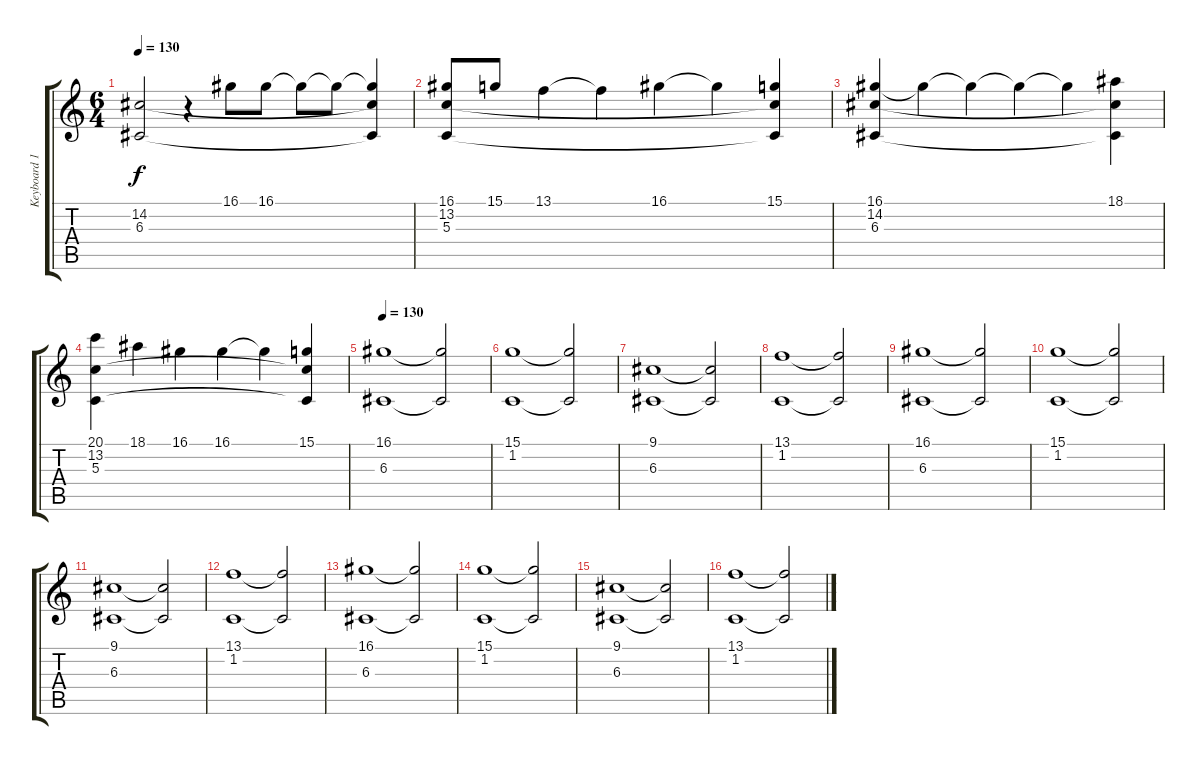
\track ("Keyboard 1 - Mustis" "Keyboard 1") {instrument stringensemble1}
\staff {score tabs}
\tuning (E4 B3 G3 D3 A2 E2) {hide}
\ts (6 4)
\tempo 130
\clef g2
\ks c
(14.2 6.3).2{dy f} r.4 16.1.8 16.1.8 16.1{t}.8 16.1{t}.8 (16.1{t} 14.2{t} 6.3{t}).4 |
(16.1 13.2 5.3).8 15.1.8 13.1.4 13.1{t}.4 16.1.4 16.1{t}.4 (15.1 13.2{t} 5.3{t}).4 |
(16.1 14.2 6.3).4 16.1{t}.4 16.1{t}.4 16.1{t}.4 16.1{t}.4 (18.1 14.2{t} 6.3{t}).4 |
(20.1 13.2 5.3).4 18.1.4 16.1.4 16.1.4 16.1{t}.4 (15.1 13.2{t} 5.3{t}).4 |
\tempo 130
(16.1 6.3).1 (16.1{t} 6.3{t}).2 |
(15.1 1.2).1 (15.1{t} 1.2{t}).2 |
(9.1 6.3).1 (9.1{t} 6.3{t}).2 |
(13.1 1.2).1 (13.1{t} 1.2{t}).2 |
(16.1 6.3).1 (16.1{t} 6.3{t}).2 |
(15.1 1.2).1 (15.1{t} 1.2{t}).2 |
(9.1 6.3).1 (9.1{t} 6.3{t}).2 |
(13.1 1.2).1 (13.1{t} 1.2{t}).2 |
(16.1 6.3).1 (16.1{t} 6.3{t}).2 |
(15.1 1.2).1 (15.1{t} 1.2{t}).2 |
(9.1 6.3).1 (9.1{t} 6.3{t}).2 |
(13.1 1.2).1 (13.1{t} 1.2{t}).2
